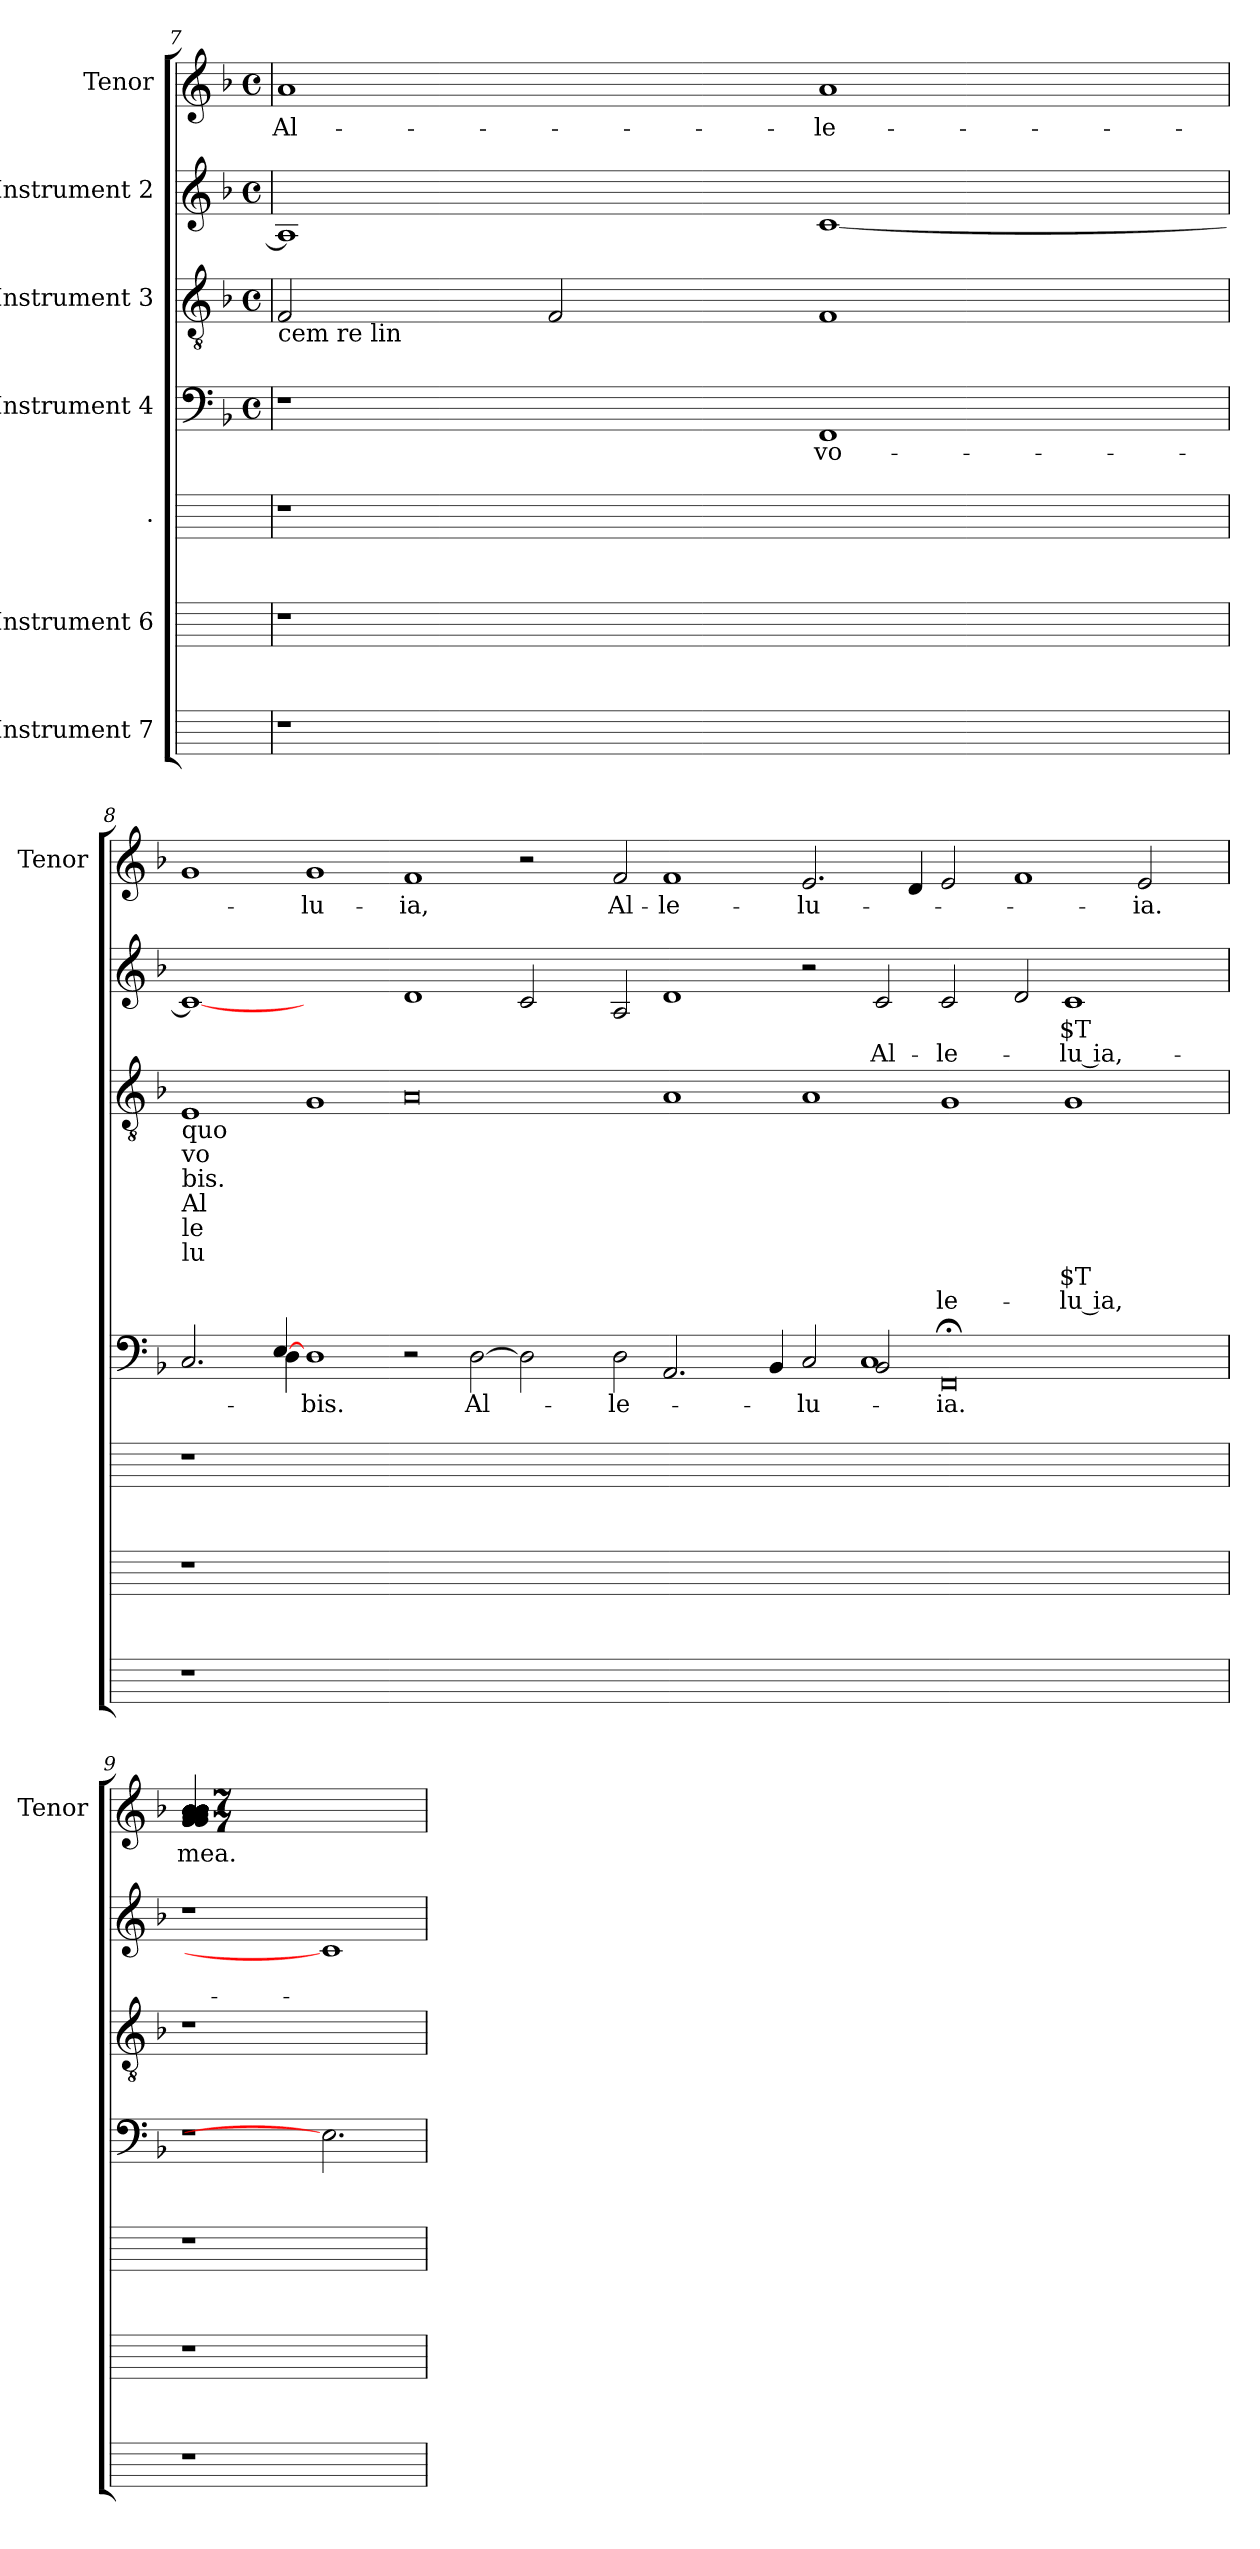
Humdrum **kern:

**kern	**kern	**kern	**kern	**text	**kern	**text	**text	**kern	**text	**text	**kern	**text
*part7	*part6	*part5	*part4	*part4	*part3	*part3	*part3	*part2	*part2	*part2	*part1	*part1
*staff7	*staff6	*staff5	*staff4	*staff4	*staff3	*staff3	*staff3	*staff2	*staff2	*staff2	*staff1	*staff1
*I"Instrument 7	*I"Instrument 6	*I".	*I"Instrument 4	*	*I"Instrument 3	*	*	*I"Instrument 2	*	*	*I"Tenor	*
*	*	*	*	*	*	*	*	*	*	*	*I'Tenor	*
*	*	*	*clefF4	*	*clefGv2	*	*	*clefG2	*	*	*clefG2	*
*	*	*	*k[b-]	*	*k[b-]	*	*	*k[b-]	*	*	*k[b-]	*
*	*	*	*F:	*	*F:	*	*	*F:	*	*	*F:	*
*	*	*	*M4/4	*	*M4/4	*	*	*M4/4	*	*	*M4/4	*
*	*	*	*met(c)	*	*met(c)	*	*	*met(c)	*	*	*met(c)	*
=7	=7	=7	=7	=7!	=7	=7!	=7!	=7	=7!	=7!	=7!	=7!
!	!	!	!	!	!	!	!	!	!	!	!	!LO:LY:b:cj
1r	1r	1r	1r	.	2F/	.	.	1A]	.	.	1a	Al-
.	.	.	.	.	2F/	.	.	.	.	.	.	.
!	!	!	!	!LO:LY:b:cj	!	!	!	!	!	!	!	!LO:LY:b:cj
1ryy	1ryy	1ryy	1FF	vo-	1F	.	.	[>1c	.	.	1a	-le-
!	!	!	!	!	!LO:TX:b:t=cem re lin	!	!	!	!	!	!	!
!!LO:LB:g=z
=8	=8	=8	=8	=8!	=8	=8!	=8!	=8	=8!	=8!	=8!	=8!
*	*	*	*^	*	*	*	*	*	*	*	*	*
*	*	*	*	*	*	*	*	*	*^	*	*	*^	*
*	*	*	*	*	*	*	*	*	*	*	*	*	*	*^	*
1r	1r	1r	2.C/	2.ryy	.	1E	.	.	1c_	1ryy	.	.	1g	4ryy	1ryy	.
.	.	.	.	.	.	.	.	.	.	.	.	.	.	32.ryy	.	.
.	.	.	.	.	.	.	.	.	.	.	.	.	.	1ryy	.	.
.	.	.	[4E	4D\	.	.	.	.	.	.	.	.	.	.	.	.
!	!	!	!	!	!LO:LY:b:cj	!	!	!	!	!	!	!	!	!	!	!LO:LY:b:cj
1%7ryy	1%7ryy	1%7ryy	1D	2%7ryy	-bis.	1G	.	.	1ryy	1ryy	.	.	1g	.	1ryy	-lu-
.	.	.	.	.	.	.	.	.	.	.	.	.	.	1ryy	.	.
!	!	!	!	!	!	!	!	!	!	!	!	!	!	!	!	!LO:LY:b:cj
.	.	.	2r	.	.	0A	.	.	1d	1ryy	.	.	1f	.	1ryy	-ia,
.	.	.	.	.	.	.	.	.	.	.	.	.	.	1ryy	.	.
!	!	!	!	!	!LO:LY:b:cj	!	!	!	!	!	!	!	!	!	!	!
.	.	.	[>2D\	.	Al-	.	.	.	.	.	.	.	.	.	.	.
.	.	.	2D\]	.	.	.	.	.	2c/	4ryy	.	.	2r	.	1ryy	.
.	.	.	.	.	.	.	.	.	.	8ryy	.	.	.	.	.	.
.	.	.	.	.	.	.	.	.	.	.	.	.	.	1ryy	.	.
.	.	.	.	.	.	.	.	.	.	16ryy	.	.	.	.	.	.
.	.	.	.	.	.	.	.	.	.	64ryy	.	.	.	.	.	.
.	.	.	.	.	.	.	.	.	.	1ryy	.	.	.	.	.	.
!	!	!	!	!	!LO:LY:b:cj	!	!	!	!	!	!	!	!	!	!	!LO:LY:b:cj
.	.	.	2D\	.	-le-	.	.	.	2A/	.	.	.	2f/	.	.	Al-
!	!	!	!	!	!	!	!	!	!	!	!	!	!	!	!	!LO:LY:b:cj
.	.	.	2.AA/	.	.	1A	.	.	1d	.	.	.	1f	.	1ryy	-le-
.	.	.	.	.	.	.	.	.	.	.	.	.	.	1ryy	.	.
.	.	.	.	.	.	.	.	.	.	1ryy	.	.	.	.	.	.
*	*	*	*v	*v	*	*	*	*	*	*	*	*	*	*	*	*
.	.	.	4BB-/	.	.	.	.	.	.	.	.	.	.	.	.
!	!	!	!	!LO:LY:b:cj	!	!	!	!	!	!	!	!	!	!	!LO:LY:b:cj
.	.	.	2C/	-lu-	1A	.	.	2r	.	.	.	2.e/	.	1ryy	-lu-
*	*	*	*^	*	*	*	*	*	*	*	*	*	*	*	*
.	.	.	.	.	.	.	.	.	.	.	.	.	.	1ryy	.	.
.	.	.	.	.	.	.	.	.	.	1ryy	.	.	.	.	.	.
!	!	!	!	!	!	!	!	!	!	!	!	!LO:LY:b:cj	!	!	!	!
.	.	.	2BB-/	1C	.	.	.	.	2c/	.	.	Al-	.	.	.	.
.	.	.	.	.	.	.	.	.	.	.	.	.	4d/	.	.	.
!	!	!	!	!	!LO:LY:b:cj	!	!	!LO:LY:a:cj	!	!	!	!LO:LY:b:cj	!	!	!	!
.	.	.	0FF;<	.	-ia.	1G	.	le-	2c/	.	.	-le-	2e/	.	1ryy	.
.	.	.	.	.	.	.	.	.	.	.	.	.	.	1ryy	.	.
.	.	.	.	.	.	.	.	.	.	1ryy	.	.	.	.	.	.
.	.	.	.	1.ryy	.	.	.	.	2d/	.	.	.	1f	.	.	.
!	!	!	!	!	!	!	!LO:LY:a	!LO:LY:a:cj	!	!	!LO:LY:b	!LO:LY:b:cj	!	!	!	!
.	.	.	.	.	.	1G	-$T	lu ia,-	1c	.	-$T	lu ia,-	.	.	2ryy	.
.	.	.	.	.	.	.	.	.	.	.	.	.	.	2ryy	.	.
.	.	.	.	.	.	.	.	.	.	2ryy	.	.	.	.	.	.
!	!	!	!	!	!	!	!	!	!	!	!	!	!	!	!	!LO:LY:b:cj
.	.	.	.	.	.	.	.	.	.	.	.	.	2e/	.	8...ryy	-ia.
.	.	.	.	.	.	.	.	.	.	.	.	.	.	.	4ryy	.
.	.	.	.	.	.	.	.	.	.	.	.	.	.	8ryy	.	.
.	.	.	.	.	.	.	.	.	.	.	.	.	.	16ryy	.	.
.	.	.	.	.	.	.	.	.	.	32.ryy	.	.	.	.	.	.
.	.	.	.	.	.	.	.	.	.	.	.	.	.	64ryy	64ryy	.
!	!	!	!	!	!	!LO:TX:b:t=quo	!	!	!	!	!	!	!	!	!	!
!	!	!	!	!	!	!LO:TX:b:t=vo	!	!	!	!	!	!	!	!	!	!
!	!	!	!	!	!	!LO:TX:b:t=bis.	!	!	!	!	!	!	!	!	!	!
!	!	!	!	!	!	!LO:TX:b:t=Al	!	!	!	!	!	!	!	!	!	!
!	!	!	!	!	!	!LO:TX:b:t=le	!	!	!	!	!	!	!	!	!	!
!	!	!	!	!	!	!LO:TX:b:t=lu	!	!	!	!	!	!	!	!	!	!
!!LO:PB:g=z
=9	=9	=9	=9	=9	=9!	=9	=9!	=9!	=9	=9	=9!	=9!	=9!	=9!	=9!	=9!
!	!	!	!	!	!	!	!	!	!	!	!	!	!LO:TX:b:t=b	!	!	!
!	!	!	!	!	!	!	!	!	!	!	!	!	!LO:N:n=1:head=diamond	!	!	!
!	!	!	!	!	!	!	!	!	!	!	!	!	!LO:N:n=2:head=diamond	!	!	!
!	!	!	!	!	!	!	!	!	!	!	!	!	!LO:N:n=3:head=diamond	!	!	!
!	!	!	!	!	!	!	!	!	!	!	!	!	!LO:N:n=4:head=diamond	!	!	!
!	!	!	!	!	!	!	!	!	!	!	!	!	!LO:N:n=5:head=diamond	!	!	!
!	!	!	!	!	!	!	!	!	!	!	!	!	!LO:N:n=6:head=diamond	!	!	!
!	!	!	!	!	!	!	!	!	!	!	!	!	!LO:N:n=7:head=diamond	!	!	!
!	!	!	!	!	!	!	!	!	!	!	!	!	!LO:N:n=8:head=diamond	!	!	!
!	!	!	!	!	!	!	!	!	!	!	!	!	!LO:N:n=9:head=diamond	!	!	!
!	!	!	!	!	!	!	!	!	!	!	!	!	!LO:N:n=10:head=diamond	!	!	!
!	!	!	!	!	!	!	!	!	!	!	!	!	!LO:N:n=11:head=diamond	!	!	!
!	!	!	!	!	!	!	!	!	!	!	!	!	!LO:N:n=12:head=diamond	!	!	!
!	!	!	!	!	!	!	!	!	!	!	!	!	!LO:N:n=13:head=diamond	!	!	!
!	!	!	!	!	!	!	!	!	!	!	!	!	!LO:N:n=14:head=diamond	!	!	!
!	!	!	!	!	!	!	!	!	!	!	!	!	!LO:N:n=15:head=diamond	!	!	!
!	!	!	!	!	!	!	!	!	!	!	!	!	!LO:N:n=16:head=diamond	!	!	!
!	!	!	!	!	!	!	!	!	!	!	!	!	!LO:N:n=17:head=diamond	!	!	!
!	!	!	!	!	!	!	!	!	!	!	!	!	!LO:N:n=18:head=diamond	!	!	!
!	!	!	!	!	!	!	!	!	!	!	!	!	!LO:N:n=19:head=diamond	!	!	!LO:LY:b:rj
*	*	*	*	*	*	*	*	*	*v	*v	*	*	*	*	*	*
*	*	*	*v	*v	*	*	*	*	*	*	*	*v	*v	*v	*
1r	1r	1r	1r	.	1r	.	.	1r	.	.	4b-/ 4b-/ 4b-/ 4b-/ 4b-/ 4b-/ 4b-/ 4g/ 4a/ 4b-/ 4b-/ 4b-/ 4b-/ 4b-/ 4b-/ 4b-/ 4g/ 4a/ 4g/	mea.
*	*	*	*	*	*	*	*	*	*	*	*M7/7	*
.	.	.	.	.	.	.	.	.	.	.	1..ryy	.
1ryy	1ryy	1ryy	2.E]	.	1ryy	.	.	1c]	.	.	.	.
.	.	.	4ryy	.	.	.	.	.	.	.	.	.
=	=	=	=	=	=	=	=	=	=	=	=	=
*-	*-	*-	*-	*-	*-	*-	*-	*-	*-	*-	*-	*-
